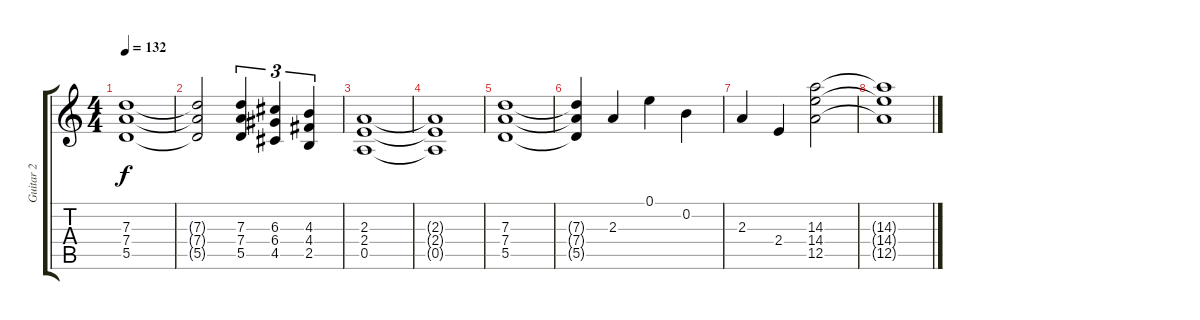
\track ("Guitar 2" "Guitar 2") {instrument electricguitarclean}
\staff {score tabs}
\tuning (E4 B3 G3 D3 A2 E2) {hide}
\ts (4 4)
\tempo 132
\clef g2
\ks c
(7.3 7.4 5.5).1{dy f} |
(7.3{t} 7.4{t} 5.5{t}).2 (7.3 7.4 5.5).4{tu (3 2)} (6.3 6.4 4.5).4{tu (3 2)} (4.3 4.4 2.5).4{tu (3 2)} |
(2.3 2.4 0.5).1 |
(2.3{t} 2.4{t} 0.5{t}).1 |
(7.3 7.4 5.5).1 |
(7.3{t} 7.4{t} 5.5{t}).4 2.3.4 0.1.4 0.2.4 |
2.3.4 2.4.4 (14.3 14.4 12.5).2 |
(14.3{t} 14.4{t} 12.5{t}).1
